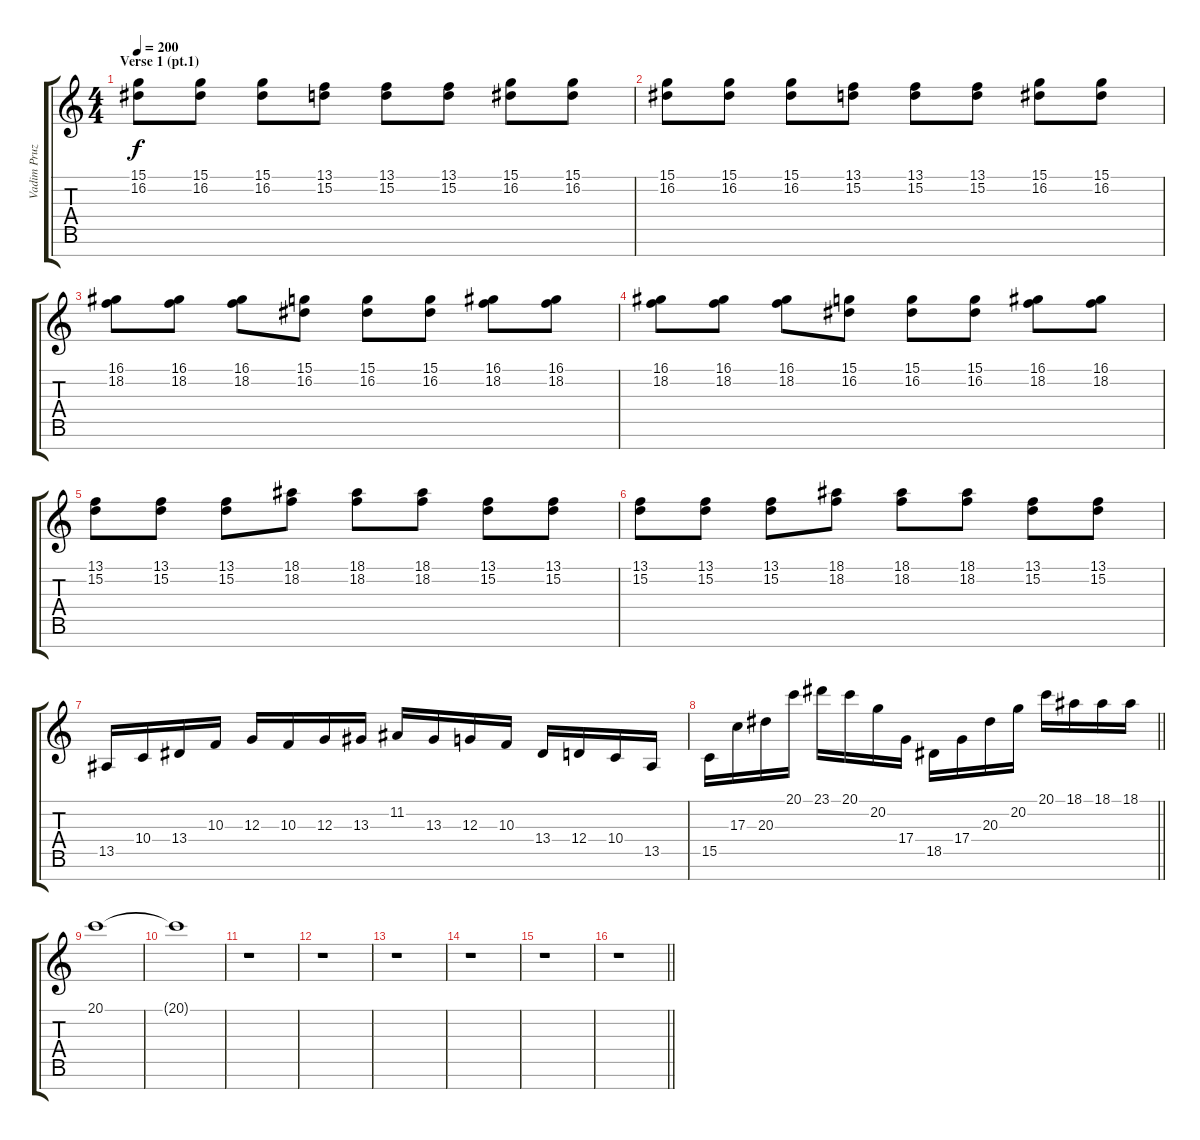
\track ("Vadim Pruzhanov (Keyboard)" "Vadim Pruz") {instrument lead1square}
\staff {score tabs}
\tuning (E4 B3 G3 D3 A2 E2 B1) {hide}
\ts (4 4)
\section ("" "Verse 1 (pt.1)")
\tempo 200
\clef g2
\ks aminor
(15.1 16.2).8{dy f} (15.1 16.2).8 (15.1 16.2).8 (13.1 15.2).8 (13.1 15.2).8 (13.1 15.2).8 (15.1 16.2).8 (15.1 16.2).8 |
(15.1 16.2).8 (15.1 16.2).8 (15.1 16.2).8 (13.1 15.2).8 (13.1 15.2).8 (13.1 15.2).8 (15.1 16.2).8 (15.1 16.2).8 |
(16.1 18.2).8 (16.1 18.2).8 (16.1 18.2).8 (15.1 16.2).8 (15.1 16.2).8 (15.1 16.2).8 (16.1 18.2).8 (16.1 18.2).8 |
(16.1 18.2).8 (16.1 18.2).8 (16.1 18.2).8 (15.1 16.2).8 (15.1 16.2).8 (15.1 16.2).8 (16.1 18.2).8 (16.1 18.2).8 |
(13.1 15.2).8 (13.1 15.2).8 (13.1 15.2).8 (18.1 18.2).8 (18.1 18.2).8 (18.1 18.2).8 (13.1 15.2).8 (13.1 15.2).8 |
(13.1 15.2).8 (13.1 15.2).8 (13.1 15.2).8 (18.1 18.2).8 (18.1 18.2).8 (18.1 18.2).8 (13.1 15.2).8 (13.1 15.2).8 |
13.5.16 10.4.16 13.4.16 10.3.16 12.3.16 10.3.16 12.3.16 13.3.16 11.2.16 13.3.16 12.3.16 10.3.16 13.4.16 12.4.16 10.4.16 13.5.16 |
\barLineRight lightlight
15.5.16 17.3.16 20.3.16 20.1.16 23.1.16 20.1.16 20.2.16 17.4.16 18.5.16 17.4.16 20.3.16 20.2.16 20.1.16 18.1.16 18.1.16 18.1.16 |
20.1.1{volume 2} |
20.1{t}.1 |
r.1 |
r.1 |
r.1 |
r.1 |
r.1 |
\barLineRight lightlight
r.1
